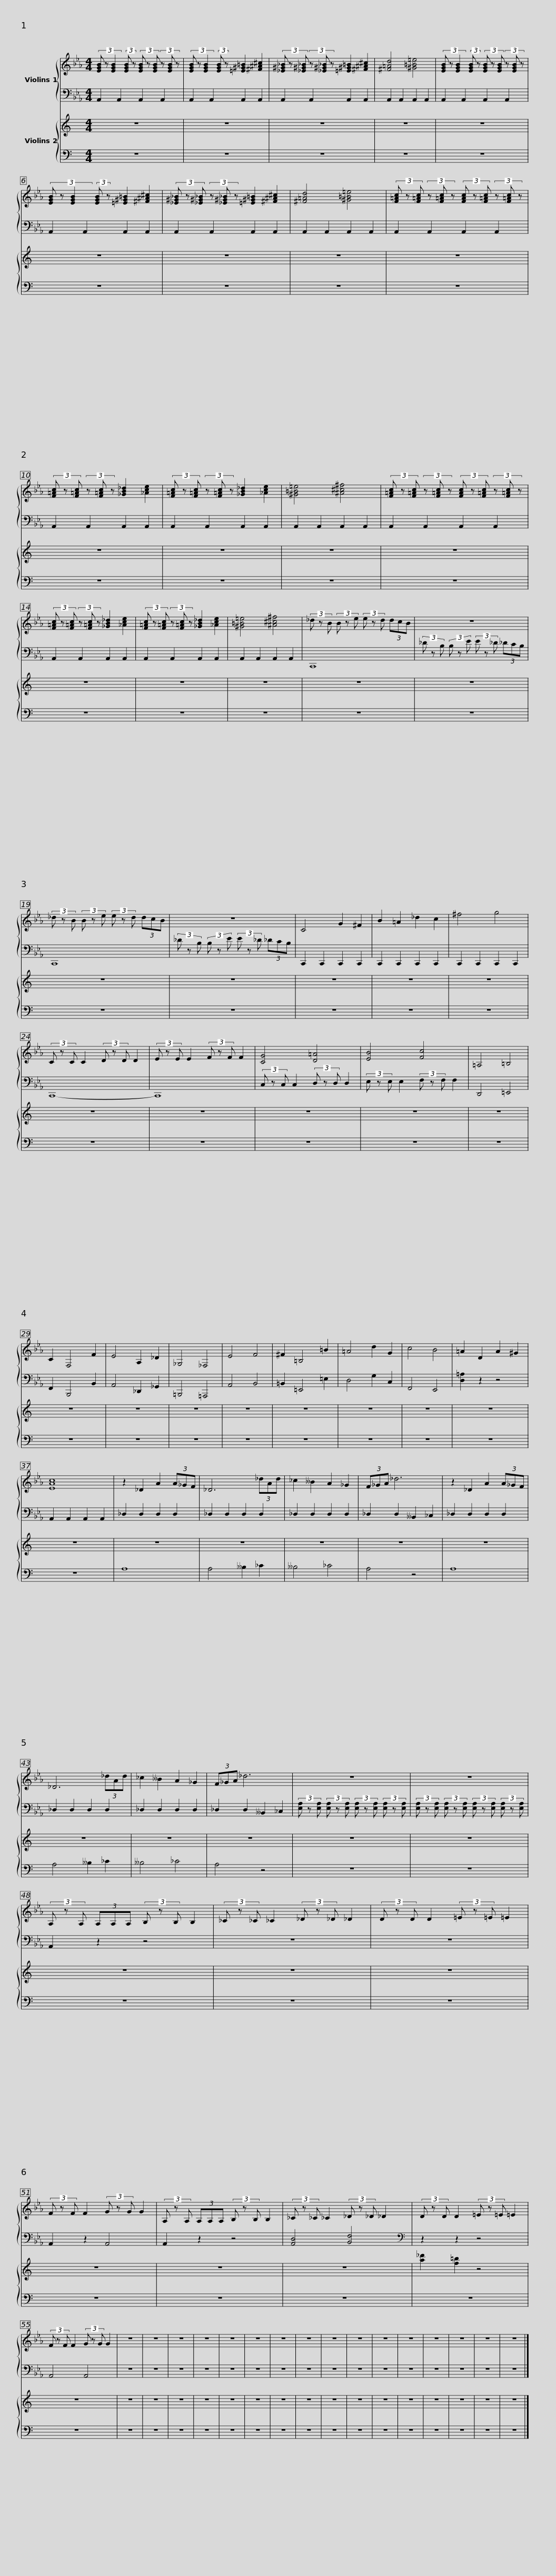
X:1
%%score { 1 | 2 } { 3 | 4 }
L:1/8
M:4/4
I:linebreak $
K:Eb
V:1 treble
V:2 bass
V:3 treble
V:4 bass
V:1
 (3[EGB] z [EGB]2 (3:2:2[EGB] z (3[EGB] z [EGB] (3z [EGB] z | (3[EGB] z [EGB]2 (3:2:2[EGB] z [=E^G=B]2 [^F^A^c]2 |$ (3[_E^G_B] z [_E^G_B] (3z [_E^G_B] z [=E^G=B]2 [^F^A^c]2 | [^F=Ad]4 [^G=B=e]4 | (3[EGB] z [EGB]2 (3:2:2[EGB] z (3[EGB] z [EGB] (3z [EGB] z |$ %5
 (3[EGB] z [EGB]2 (3:2:2[EGB] z [=E^G=B]2 [^F^A^c]2 | (3[_E^G_B] z [_E^G_B] (3z [_E^G_B] z [=E^G=B]2 [^F^A^c]2 | [^F=Ad]4 [^G=B=e]4 |$ (3[F=Ac] z [F=Ac] (3z [F=Ac] z (3[FAc] z [F=Ac] (3z [F=Ac] z | (3[F=Ac] z [F=Ac] (3z [F=Ac] z [_GB_d]2 [_Ace]2 | %10
 (3[F=Ac] z [F=Ac] (3z [F=Ac] z [_GB_d]2 [_Ace]2 |$ [^G=B=e]4 [^A^c^f]4 | (3[F=Ac] z [F=Ac] (3z [F=Ac] z (3[FAc] z [F=Ac] (3z [F=Ac] z | (3[F=Ac] z [F=Ac] (3z [F=Ac] z [_GB_d]2 [_Ace]2 |$ (3[F=Ac] z [F=Ac] (3z [F=Ac] z [_GB_d]2 [_Ace]2 | %15
 [^G=B=e]4 [^A^c^f]4 | (3_d z B (3B z e (3e z d (3dcB |$ z8 | (3_d z B (3B z e (3e z d (3dcB | z8 |$ %20
 C4 G2 ^F2 | B2 =A2 _d2 c2 | ^f4 g4 | (3C z C C2 (3D z D D2 | (3E z E E2 (3F z F F2 |$ %25
 [CG]4 [D=A]4 | [EB]4 [Fc]4 | =A,4 =B,4 | C2 F,4 F2 | E4 A,2 _D2 | %30
 _G,4 _F,4 | E4 F4 |$ ^F2 =B,4 =B2 | =A4 d2 G2 | c4 B4 | %35
 =A2 D2 A2 ^G2 | [EAc]8 | z2 _D2 A2 (3A_GF | _D6 (3_dAd |$ _c2 __B2 A2 _G2 | %40
 (3F_GA _d6 | z2 _D2 A2 (3A_GF | _D6 (3_dAd | _c2 __B2 A2 _G2 |$ (3F_GA _d6 | %45
 z8 | z8 |$ (3A, z A, (3A,A,A, (3B, z B, B,2 | (3_C z _C _C2 (3_D z _D _D2 | (3D z D D2 (3=E z =E =E2 |$ %50
 (3F z F F2 (3G z G G2 | (3A, z A, (3A,A,A, (3B, z B, B,2 | (3_C z _C _C2 (3_D z _D _D2 |$ (3D z D D2 (3=E z =E =E2 | (3F z F F2 (3G z G G2 | %55
 z8 | z8 | z8 | z8 | z8 | %60
 z8 | z8 | z8 | z8 |$ z8 | %65
 z8 | z8 | z8 | z8 | z8 | %70
 z8 |] %71
V:2
 A,,2 A,,2 A,,2 A,,2 | A,,2 A,,2 A,,2 A,,2 |$ A,,2 A,,2 A,,2 A,,2 | A,,2 A,,2 A,,2 A,,2 | A,,2 A,,2 A,,2 A,,2 |$ %5
 A,,2 A,,2 A,,2 A,,2 | A,,2 A,,2 A,,2 A,,2 | A,,2 A,,2 A,,2 A,,2 |$ A,,2 A,,2 A,,2 A,,2 | A,,2 A,,2 A,,2 A,,2 | %10
 A,,2 A,,2 A,,2 A,,2 |$ A,,2 A,,2 A,,2 A,,2 | A,,2 A,,2 A,,2 A,,2 | A,,2 A,,2 A,,2 A,,2 |$ A,,2 A,,2 A,,2 A,,2 | %15
 A,,2 A,,2 A,,2 A,,2 | C,,8 |$ (3_D z B, (3B, z E (3E z _D (3_DCB, | C,,8 | (3_D z B, (3B, z E (3E z _D (3_DCB, |$ %20
 C,,2 C,,2 C,,2 C,,2 | C,,2 C,,2 C,,2 C,,2 | C,,2 C,,2 C,,2 C,,2 | C,,8- | C,,8 |$ %25
 (3C, z C, C,2 (3D, z D, D,2 | (3E, z E, E,2 (3F, z F, F,2 | D,,4 =E,,4 | F,,2 B,,,4 B,,2 | A,,4 _D,,2 _G,,2 | %30
 =B,,,4 =A,,,4 | A,,4 B,,4 |$ =B,,2 =E,,4 =E,2 | D,4 G,2 C,2 | F,,4 E,,4 | %35
 [D,=A,]2 z2 z4 | A,,2 A,,2 A,,2 A,,2 | _D,2 D,2 D,2 D,2 | _D,2 D,2 D,2 D,2 |$ _D,2 D,2 D,2 D,2 | %40
 _D,2 D,2 __B,,2 _C,2 | _D,2 D,2 D,2 D,2 | _D,2 D,2 D,2 D,2 | _D,2 D,2 D,2 D,2 |$ _D,2 D,2 __B,,2 _C,2 | %45
 (3[E,A,] z [E,A,] (3[E,A,] z [E,A,] (3[E,A,] z [E,A,] (3[E,A,] z [E,A,] | (3[E,A,] z [E,A,] (3[E,A,] z [E,A,] (3[E,A,] z [E,A,] (3[E,A,] z [E,A,] |$ A,,2 z2 z4 | z8 | z8 |$ %50
 A,,2 z2 A,,4 | A,,2 z2 z4 | [A,,D,]4 [B,,F,]4 |$[K:bass+15] z2 z2 z4 | A,,4 A,,4 | %55
 z8 | z8 | z8 | z8 | z8 | %60
 z8 | z8 | z8 | z8 |$ z8 | %65
 z8 | z8 | z8 | z8 | z8 | %70
 z8 |] %71
V:3
[K:C] z8 | z8 |$ z8 | z8 | z8 |$ %5
 z8 | z8 | z8 |$ z8 | z8 | %10
 z8 |$ z8 | z8 | z8 |$ z8 | %15
 z8 | z8 |$ z8 | z8 | z8 |$ %20
 z8 | z8 | z8 | z8 | z8 |$ %25
 z8 | z8 | z8 | z8 | z8 | %30
 z8 | z8 |$ z8 | z8 | z8 | %35
 z8 | z8 | z8 | z8 |$ z8 | %40
 z8 | z8 | z8 | z8 |$ z8 | %45
 z8 | z8 |$ z8 | z8 | z8 |$ %50
 z8 | z8 | z8 |$ [a_d']2 [f=b]2 z4 | z8 | %55
 z8 | z8 | z8 | z8 | z8 | %60
 z8 | z8 | z8 | z8 |$ z8 | %65
 z8 | z8 | z8 | z8 | z8 | %70
 z8 |] %71
V:4
[K:C] z8 | z8 |$ z8 | z8 | z8 |$ %5
 z8 | z8 | z8 |$ z8 | z8 | %10
 z8 |$ z8 | z8 | z8 |$ z8 | %15
 z8 | z8 |$ z8 | z8 | z8 |$ %20
 z8 | z8 | z8 | z8 | z8 |$ %25
 z8 | z8 | z8 | z8 | z8 | %30
 z8 | z8 |$ z8 | z8 | z8 | %35
 z8 | z8 | A,8 | A,4 __B,2 _C2 |$ __B,4 _C4 | %40
 A,4 z4 | A,8 | A,4 __B,2 _C2 | __B,4 _C4 |$ A,4 z4 | %45
 z8 | z8 |$ z8 | z8 | z8 |$ %50
 z8 | z8 | z8 |$ z8 | z8 | %55
 z8 | z8 | z8 | z8 | z8 | %60
 z8 | z8 | z8 | z8 |$ z8 | %65
 z8 | z8 | z8 | z8 | z8 | %70
 z8 |] %71
